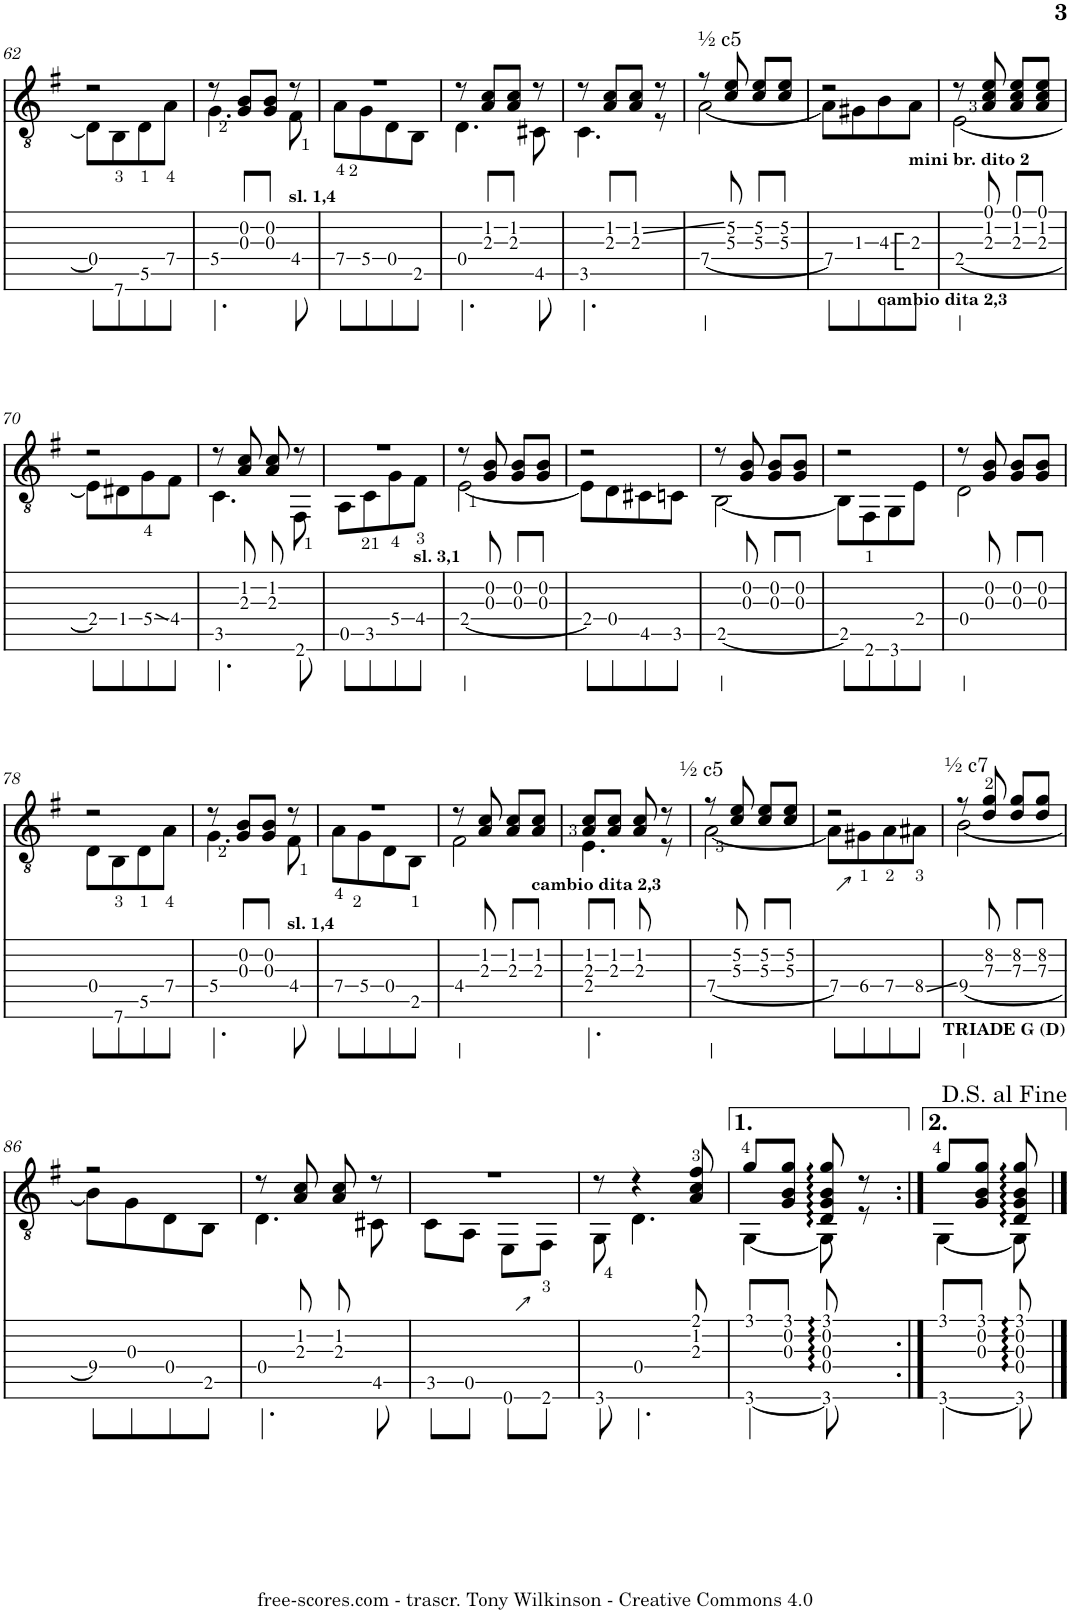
**kern	**kern
*part2	*part1
*staff2	*staff1
*I"Chitarra classica (Intavolatura)	*I"Chitarra classica, Guitar
!!LO:PB:g=z
*	*clefGv2
*k[f#]	*k[f#]
*M2/4	*M2/4
=62	=62
*^	*^
2r	8D\L]	2r	8D\L]
.	8BB\	.	8BB\
.	8D\	.	8D\
.	8A\J	.	8A\J
=63	=63	=63	=63
8r	4.G\	8r	4.G\
8G/ 8B/L	.	8G/ 8B/L	.
8G/ 8B/J	.	8G/ 8B/J	.
!LO:TX:a:B:t=sl. 1,4	!	!	!
8r	8F#\	8r	8F#\
=64	=64	=64	=64
2r	8A\L	2r	8A\L
.	8G\	.	8G\
.	8D\	.	8D\
.	8BB\J	.	8BB\J
=65	=65	=65	=65
8r	4.D\	8r	4.D\
8A/ 8c/L	.	8A/ 8c/L	.
8A/ 8c/J	.	8A/ 8c/J	.
8r	8C#X\	8r	8C#X\
=66	=66	=66	=66
8r	4.C\	8r	4.C\
8A/ 8c/L	.	8A/ 8c/L	.
8A/ 8c/J	.	8A/ 8c/J	.
8r	8r	8r	8r
=67	=67	=67	=67
!	!	!LO:TX:a:t=½ c5	!
8r	[2A\	8r	[2A\
8c/ 8e/	.	8c/ 8e/	.
8c/ 8e/L	.	8c/ 8e/L	.
8c/ 8e/J	.	8c/ 8e/J	.
=68	=68	=68	=68
2r	8A\L]	2r	8A\L]
.	8G#X\	.	8G#X\
.	8B\	.	8B\
!	!LO:TX:a:B:t=mini br. dito 2	!	!
!	!LO:TX:b:B:t=cambio dita 2,3	!	!
.	8A\J	.	8A\J
=69	=69	=69	=69
8r	[2E\	8r	[2E\
8A/ 8c/ 8e/	.	8A/ 8c/ 8e/	.
8A/ 8c/ 8e/L	.	8A/ 8c/ 8e/L	.
8A/ 8c/ 8e/J	.	8A/ 8c/ 8e/J	.
!!LO:LB:g=z	!!
=70	=70	=70	=70
2r	8E\L]	2r	8E\L]
.	8D#X\	.	8D#X\
.	8G\	.	8G\
.	8F#\J	.	8F#\J
=71	=71	=71	=71
8r	4.C\	8r	4.C\
8A/ 8c/	.	8A/ 8c/	.
8A/ 8c/	.	8A/ 8c/	.
8r	8FF#\	8r	8FF#\
=72	=72	=72	=72
2r	8AA\L	2r	8AA\L
.	8C\	.	8C\
.	8G\	.	8G\
!	!LO:TX:a:B:t=sl. 3,1	!	!
.	8F#\J	.	8F#\J
=73	=73	=73	=73
8r	[2E\	8r	[2E\
8G/ 8B/	.	8G/ 8B/	.
8G/ 8B/L	.	8G/ 8B/L	.
8G/ 8B/J	.	8G/ 8B/J	.
=74	=74	=74	=74
2r	8E\L]	2r	8E\L]
.	8D\	.	8D\
.	8C#X\	.	8C#X\
.	8Cn\J	.	8Cn\J
=75	=75	=75	=75
8r	[2BB\	8r	[2BB\
8G/ 8B/	.	8G/ 8B/	.
8G/ 8B/L	.	8G/ 8B/L	.
8G/ 8B/J	.	8G/ 8B/J	.
=76	=76	=76	=76
2r	8BB\L]	2r	8BB\L]
.	8FF#\	.	8FF#\
.	8GG\	.	8GG\
.	8E\J	.	8E\J
=77	=77	=77	=77
8r	2D\	8r	2D\
8G/ 8B/	.	8G/ 8B/	.
8G/ 8B/L	.	8G/ 8B/L	.
8G/ 8B/J	.	8G/ 8B/J	.
!!LO:LB:g=z	!!
=78	=78	=78	=78
2r	8D\L	2r	8D\L
.	8BB\	.	8BB\
.	8D\	.	8D\
.	8A\J	.	8A\J
=79	=79	=79	=79
8r	4.G\	8r	4.G\
8G/ 8B/L	.	8G/ 8B/L	.
8G/ 8B/J	.	8G/ 8B/J	.
!LO:TX:a:B:t=sl. 1,4	!	!	!
8r	8F#\	8r	8F#\
=80	=80	=80	=80
2r	8A\L	2r	8A\L
.	8G\	.	8G\
.	8D\	.	8D\
.	8BB\J	.	8BB\J
=81	=81	=81	=81
8r	2F#\	8r	2F#\
8A/ 8c/	.	8A/ 8c/	.
8A/ 8c/L	.	8A/ 8c/L	.
!LO:TX:a:B:t=cambio dita 2,3	!	!	!
8A/ 8c/J	.	8A/ 8c/J	.
=82	=82	=82	=82
8A/ 8c/L	4.E\	8A/ 8c/L	4.E\
8A/ 8c/J	.	8A/ 8c/J	.
8A/ 8c/	.	8A/ 8c/	.
8r	8r	8r	8r
=83	=83	=83	=83
!	!	!LO:TX:a:t=½ c5	!
8r	[2A\	8r	[2A\
8c/ 8e/	.	8c/ 8e/	.
8c/ 8e/L	.	8c/ 8e/L	.
8c/ 8e/J	.	8c/ 8e/J	.
=84	=84	=84	=84
!	!	!LO:TX:b:B:t=↗	!
2r	8A\L]	2r	8A\L]
.	8G#X\	.	8G#X\
.	8A\	.	8A\
.	8A#X\J	.	8A#X\J
=85	=85	=85	=85
!	!	!LO:TX:a:t=½ c7	!
!LO:TX:b:B:t=TRIADE G (D)	!	!	!
8r	[2B\	8r	[2B\
8d/ 8g/	.	8d/ 8g/	.
8d/ 8g/L	.	8d/ 8g/L	.
8d/ 8g/J	.	8d/ 8g/J	.
!!LO:LB:g=z	!!
=86	=86	=86	=86
2r	8B\L]	2r	8B\L]
.	8G\	.	8G\
.	8D\	.	8D\
.	8BB\J	.	8BB\J
=87	=87	=87	=87
8r	4.D\	8r	4.D\
8A/ 8c/	.	8A/ 8c/	.
8A/ 8c/	.	8A/ 8c/	.
8r	8C#X\	8r	8C#X\
=88	=88	=88	=88
2r	8C\L	2r	8C\L
.	8AA\J	.	8AA\J
!	!LO:TX:a:B:t=↗	!	!
.	8EE\L	.	8EE\L
.	8FF#\J	.	8FF#\J
=89	=89	=89	=89
8r	8GG\	8r	8GG\
4r	4.D\	4r	4.D\
8A/ 8c/ 8f#/	.	8A/ 8c/ 8f#/	.
=90	=90	=90	=90
8g/L	[4GG\	8g/L	[4GG\
8G/ 8B/ 8g/J	.	8G/ 8B/ 8g/J	.
8D/ 8G/ 8B/ 8g/	8GG\]	8D/ 8G/ 8B/ 8g/	8GG\]
8r	8r	8r	8r
=91:|!	=91:|!	=91:|!	=91:|!
8g/L	[4GG\	8g/L	[4GG\
8G/ 8B/ 8g/J	.	8G/ 8B/ 8g/J	.
8D/ 8G/ 8B/ 8g/	8GG\]	8D/ 8G/ 8B/ 8g/	8GG\]
*v	*v	*	*
*	*v	*v
==	==
*-	*-
